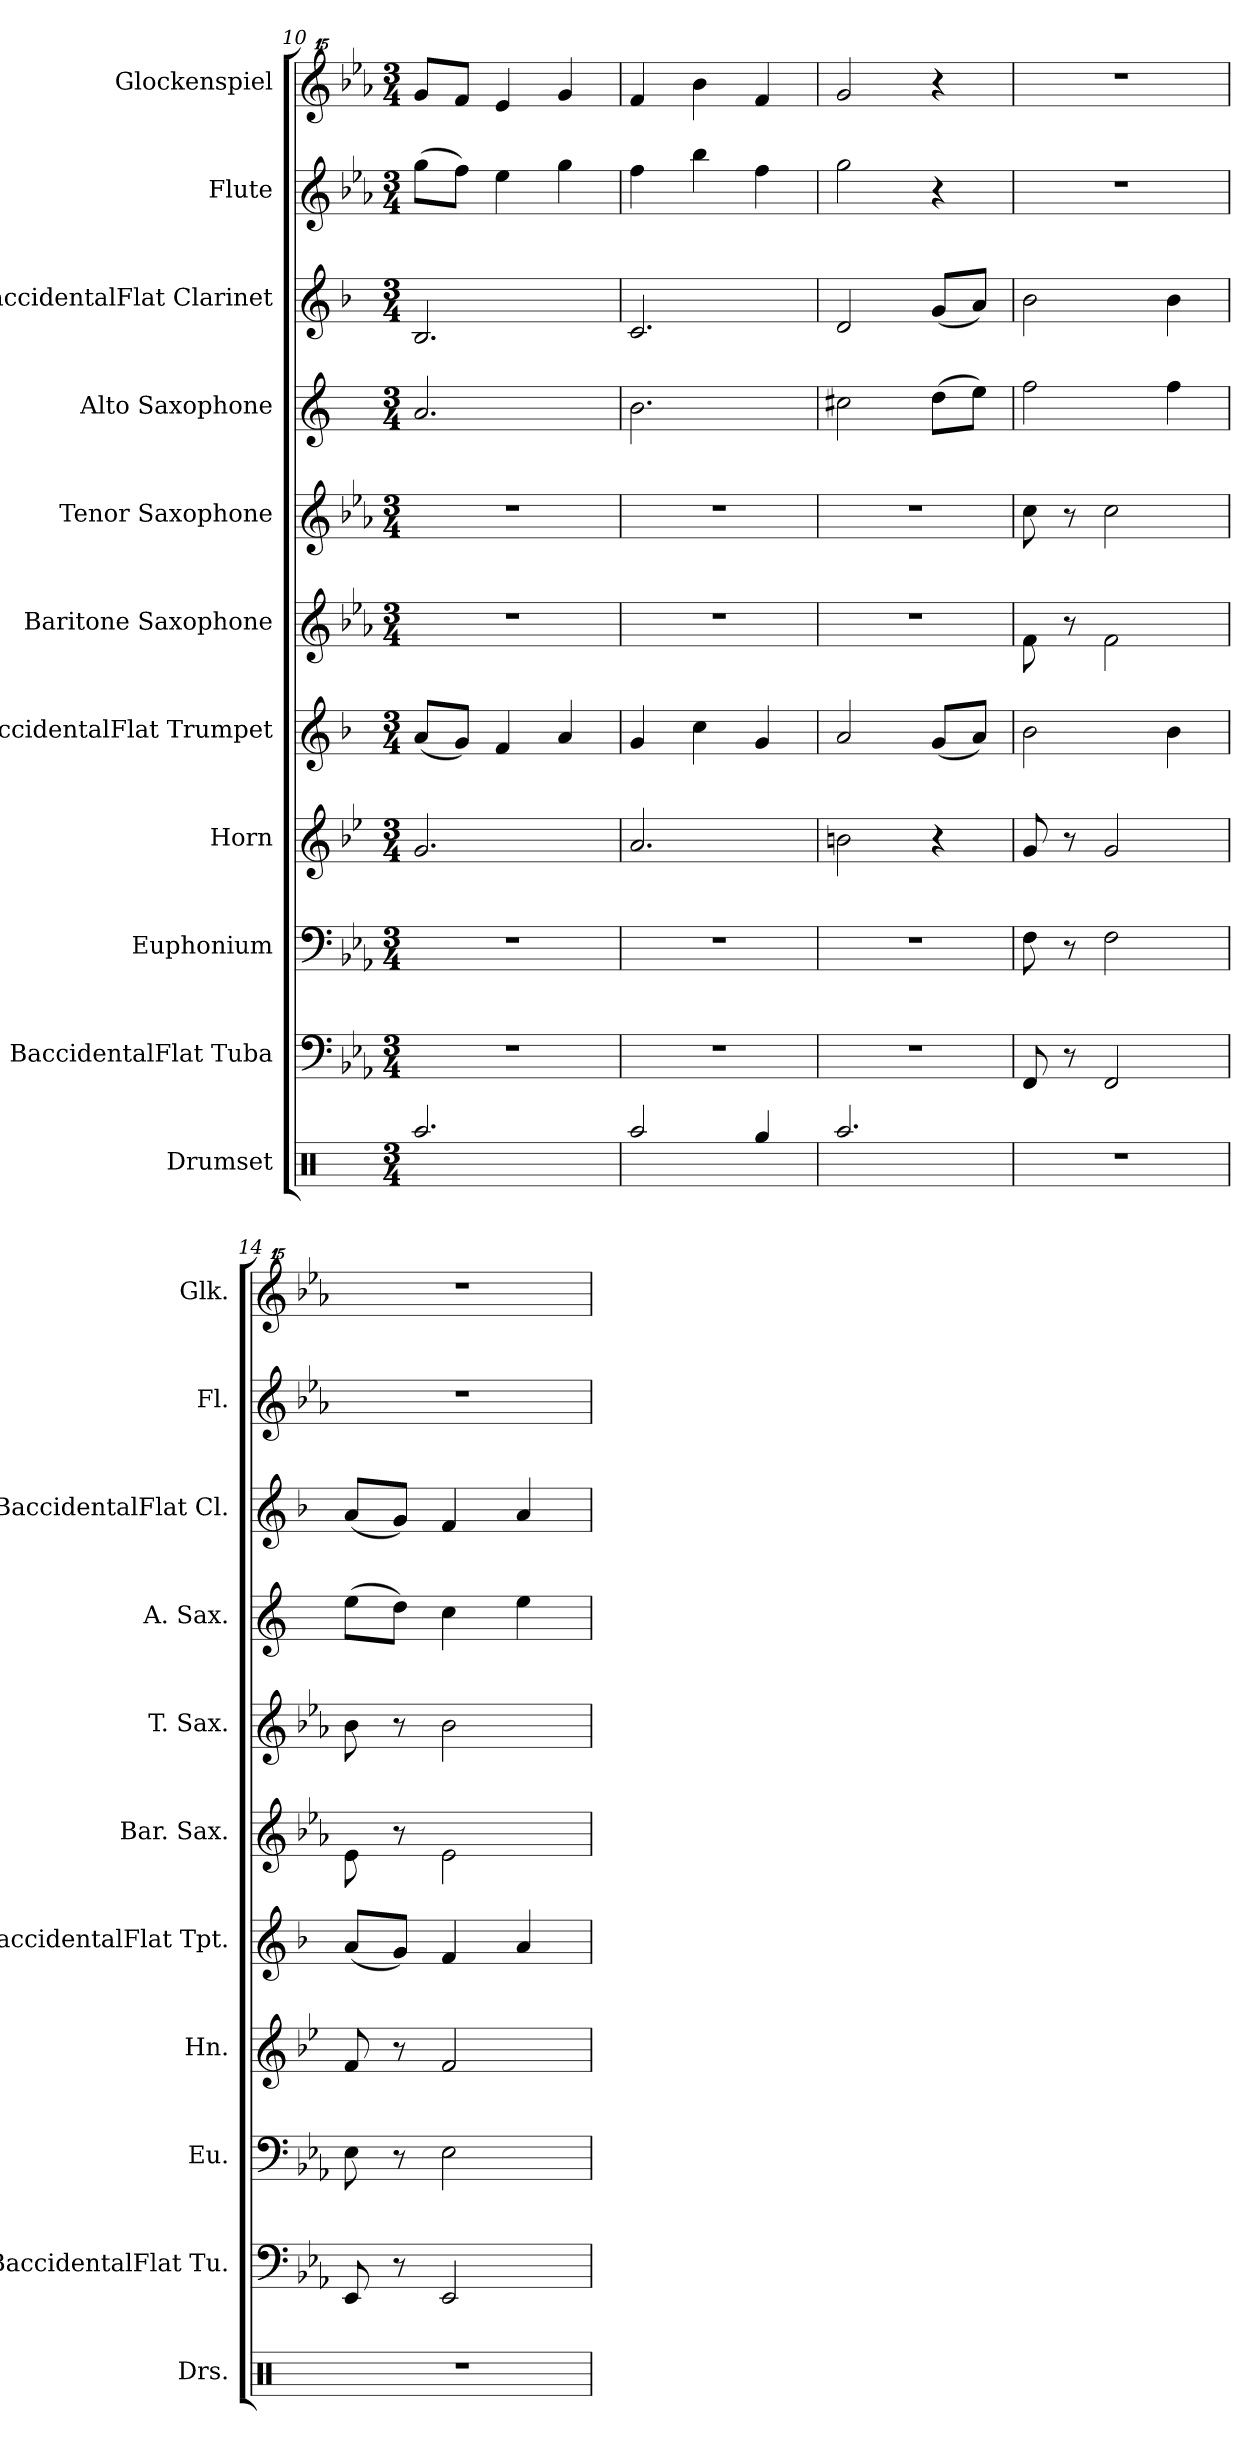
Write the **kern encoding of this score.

**kern	**kern	**kern	**kern	**kern	**kern	**kern	**kern	**kern	**kern	**kern
*part11	*part10	*part9	*part8	*part7	*part6	*part5	*part4	*part3	*part2	*part1
*staff11	*staff10	*staff9	*staff8	*staff7	*staff6	*staff5	*staff4	*staff3	*staff2	*staff1
*I"Drumset	*I"BaccidentalFlat Tuba	*I"Euphonium	*I"Horn	*I"BaccidentalFlat Trumpet	*I"Baritone Saxophone	*I"Tenor Saxophone	*I"Alto Saxophone	*I"BaccidentalFlat Clarinet	*I"Flute	*I"Glockenspiel
*I'Drs.	*I'BaccidentalFlat Tu.	*I'Eu.	*I'Hn.	*I'BaccidentalFlat Tpt.	*I'Bar. Sax.	*I'T. Sax.	*I'A. Sax.	*I'BaccidentalFlat Cl.	*I'Fl.	*I'Glk.
*clefX	*clefF4	*clefF4	*clefG2	*clefG2	*clefG2	*clefG2	*clefG2	*clefG2	*clefG2	*clefG^^2
*	*	*	*ITrd4c7	*ITrd1c2	*ITrd12c21	*ITrd8c14	*ITrd5c9	*ITrd1c2	*	*
*k[]	*k[b-e-a-]	*k[b-e-a-]	*k[b-e-a-]	*k[b-e-a-]	*k[b-e-a-]	*k[b-e-a-]	*k[b-e-a-]	*k[b-e-a-]	*k[b-e-a-]	*k[b-e-a-]
*M3/4	*M3/4	*M3/4	*M3/4	*M3/4	*M3/4	*M3/4	*M3/4	*M3/4	*M3/4	*M3/4
=10	=10	=10	=10	=10	=10	=10	=10	=10	=10	=10
2.Raa/	2.r	2.r	2.c/	(8g/L	2.r	2.r	2.c/	2.A-/	(8gg\L	8ggg/L
.	.	.	.	8f/J)	.	.	.	.	8ff\J)	8fff/J
.	.	.	.	4e-/	.	.	.	.	4ee-\	4eee-/
.	.	.	.	4g/	.	.	.	.	4gg\	4ggg/
=11	=11	=11	=11	=11	=11	=11	=11	=11	=11	=11
2Raa/	2.r	2.r	2.d/	4f/	2.r	2.r	2.d\	2.B-/	4ff\	4fff/
.	.	.	.	4b-\	.	.	.	.	4bb-\	4bbb-\
4Rgg/	.	.	.	4f/	.	.	.	.	4ff\	4fff/
=12	=12	=12	=12	=12	=12	=12	=12	=12	=12	=12
2.Raa/	2.r	2.r	2en\	2g/	2.r	2.r	2en\	2c/	2gg\	2ggg/
.	.	.	4r	(8f/L	.	.	(8f\L	(8f/L	4r	4r
.	.	.	.	8g/J)	.	.	8g\J)	8g/J)	.	.
=13	=13	=13	=13	=13	=13	=13	=13	=13	=13	=13
2.r	8FF/	8F\	8c/	2a-\	8F\	8c\	2a-\	2a-\	2.r	2.r
.	8r	8r	8r	.	8r	8r	.	.	.	.
.	2FF/	2F\	2c/	.	2F\	2c\	.	.	.	.
.	.	.	.	4a-\	.	.	4a-\	4a-\	.	.
=14	=14	=14	=14	=14	=14	=14	=14	=14	=14	=14
2.r	8EE-/	8E-\	8B-/	(8g/L	8E-\	8B-\	(8g\L	(8g/L	2.r	2.r
.	8r	8r	8r	8f/J)	8r	8r	8f\J)	8f/J)	.	.
.	2EE-/	2E-\	2B-/	4e-/	2E-\	2B-\	4e-\	4e-/	.	.
.	.	.	.	4g/	.	.	4g\	4g/	.	.
=	=	=	=	=	=	=	=	=	=	=
*-	*-	*-	*-	*-	*-	*-	*-	*-	*-	*-
